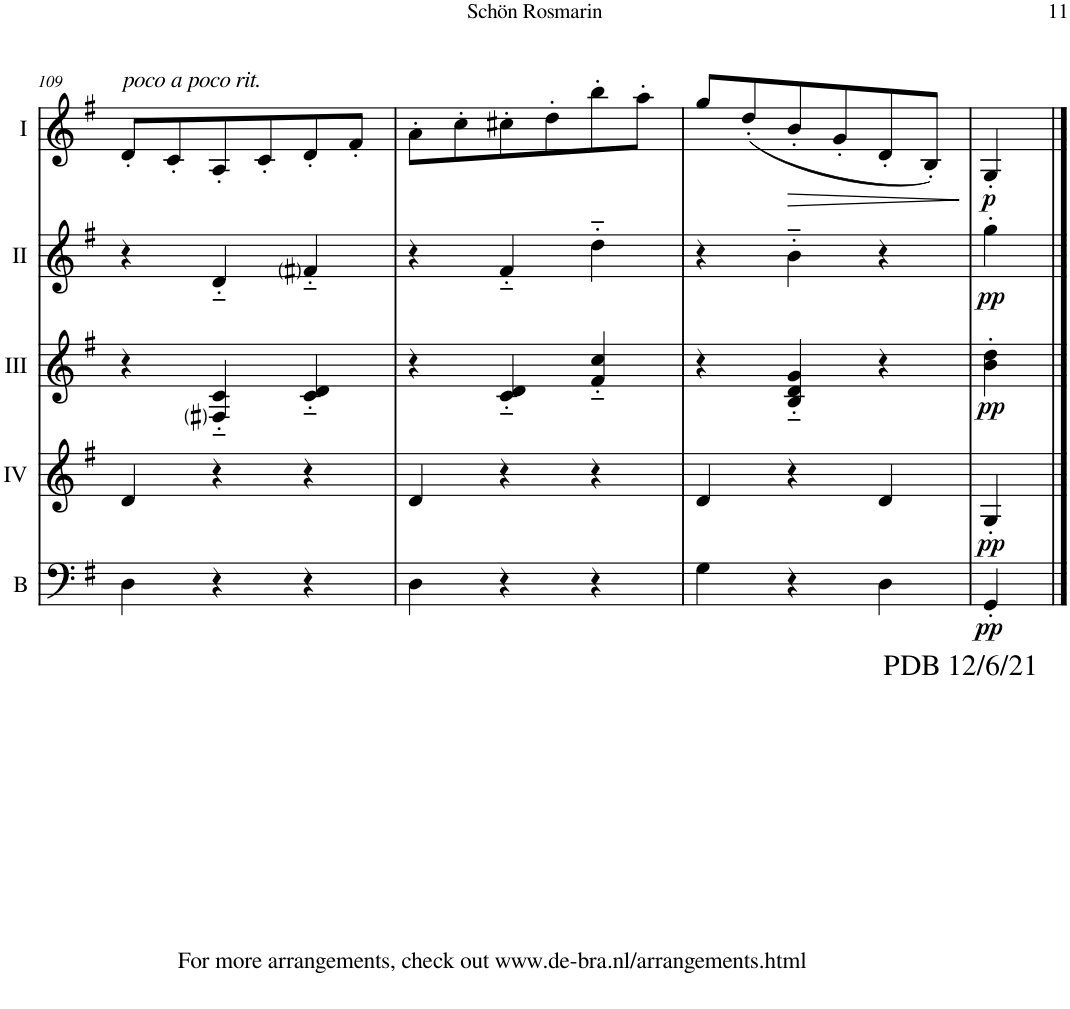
**kern	**dynam	**kern	**dynam	**kern	**dynam	**kern	**dynam	**kern	**dynam
*part5	*part5	*part4	*part4	*part3	*part3	*part2	*part2	*part1	*part1
*staff5	*staff5	*staff4	*staff4	*staff3	*staff3	*staff2	*staff2	*staff1	*staff1
*I"Bass	*	*I"Acc. 4	*	*I"Acc. 3	*	*I"Acc. 2	*	*I"Acc. 1	*
*I'B	*	*	*	*	*	*	*	*	*
!!LO:PB:g=z
*clefF4	*	*clefG2	*	*clefG2	*	*clefG2	*	*clefG2	*
*Trd7c12	*	*Trd7c12	*	*	*	*	*	*	*
*k[f#]	*	*k[f#]	*	*k[f#]	*	*k[f#]	*	*k[f#]	*
*M3/4	*	*M3/4	*	*M3/4	*	*M3/4	*	*M3/4	*
=109	=109	=109	=109	=109	=109	=109	=109	=109	=109
!	!	!	!	!	!	!	!	!LO:TX:a:i:t=poco a poco rit.	!
4D\	.	4d/	.	4r	.	4r	.	8d'/L	.
.	.	.	.	.	.	.	.	8c'/	.
4r	.	4r	.	4F#i/'~ 4c/'~	.	4d'~/	.	8A'/	.
.	.	.	.	.	.	.	.	8c'/	.
4r	.	4r	.	4c/'~ 4d/'~	.	4f#i'~/	.	8d'/	.
.	.	.	.	.	.	.	.	8f#'/J	.
=110	=110	=110	=110	=110	=110	=110	=110	=110	=110
4D\	.	4d/	.	4r	.	4r	.	8a'\L	.
.	.	.	.	.	.	.	.	8cc'\	.
4r	.	4r	.	4c/'~ 4d/'~	.	4f#'~/	.	8cc#X'\	.
.	.	.	.	.	.	.	.	8dd'\	.
4r	.	4r	.	4f#/'~ 4cc/'~	.	4dd'~\	.	8bb'\	.
.	.	.	.	.	.	.	.	8aa'\J	.
=111	=111	=111	=111	=111	=111	=111	=111	=111	=111
4G\	.	4d/	.	4r	.	4r	.	8gg/L	.
.	.	.	.	.	.	.	.	(8dd'/	.
!	!	!	!	!	!	!	!	!	!LO:HP:b
4r	.	4r	.	4B/'~ 4d/'~ 4g/'~	.	4b'~\	.	8b'/	>
.	.	.	.	.	.	.	.	8g'/	.
4D\	.	4d/	.	4r	.	4r	.	8d'/	.
.	.	.	.	.	.	.	.	8B'/J)	.
.	.	.	.	.	.	.	.	.	]
=112	=112	=112	=112	=112	=112	=112	=112	=112	=112
!	!	!	!	!	!	!	!	!LO:TX:b:t=PDB 12/6/21	!
!	!	!	!	!	!	!	!	!LO:TX:b:t=For more arrangements, check out www.de-bra.nl/arrangements.html	!
!	!LO:DY:b	!	!LO:DY:b	!	!LO:DY:b	!	!LO:DY:b	!	!LO:DY:b
4GG'/	pp	4G'/	pp	4b\' 4dd\'	pp	4gg'\	pp	4G'/	p
==	==	==	==	==	==	==	==	==	==
*-	*-	*-	*-	*-	*-	*-	*-	*-	*-
